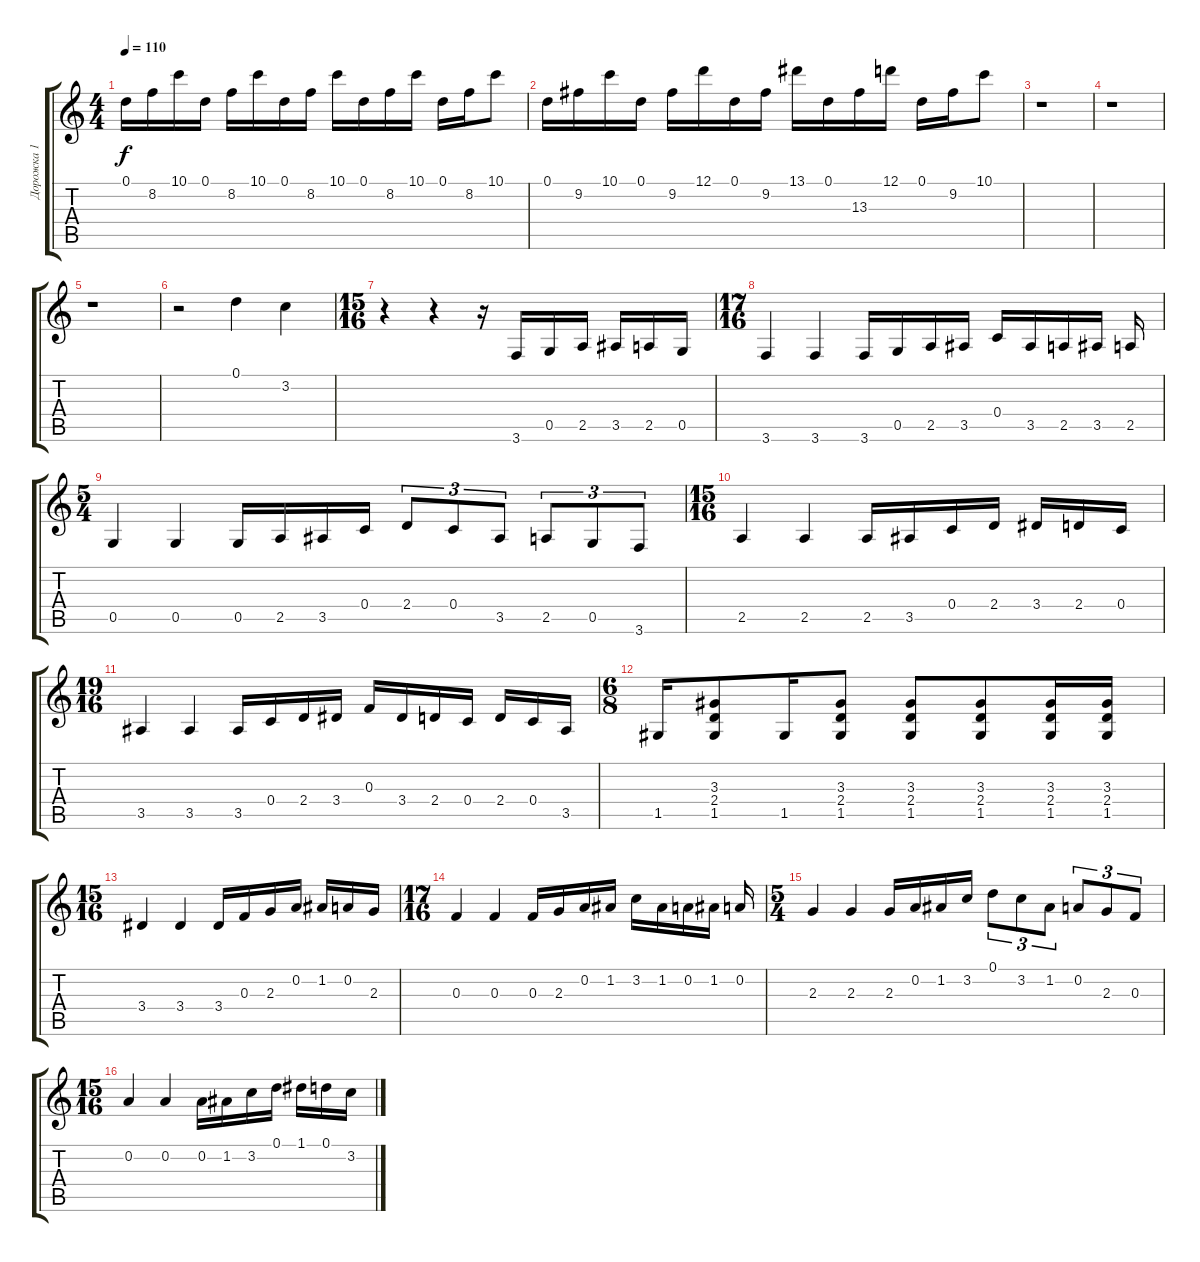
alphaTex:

\track ("Дорожка 1" "Дорожка 1") {instrument distortionguitar}
\staff {score tabs}
\tuning (D4 A3 F3 C3 G2 D2) {hide}
\ts (4 4)
\tempo 110
\clef g2
\ks c
0.1.16{dy f} 8.2.16 10.1.16 0.1.16 8.2.16 10.1.16 0.1.16 8.2.16 10.1.16 0.1.16 8.2.16 10.1.16 0.1.16 8.2.16 10.1.8 |
0.1.16 9.2.16 10.1.16 0.1.16 9.2.16 12.1.16 0.1.16 9.2.16 13.1.16 0.1.16 13.3.16 12.1.16 0.1.16 9.2.16 10.1.8 |
r.1 |
r.1 |
r.1 |
r.2 0.1.4 3.2.4 |
\ts (15 16)
r.4 r.4 r.16 3.6.16 0.5.16 2.5.16 3.5.16 2.5.16 0.5.16 |
\ts (17 16)
3.6.4 3.6.4 3.6.16 0.5.16 2.5.16 3.5.16 0.4.16 3.5.16 2.5.16 3.5.16 2.5.16 |
\ts (5 4)
0.5.4 0.5.4 0.5.16 2.5.16 3.5.16 0.4.16 2.4.8{tu (3 2)} 0.4.8{tu (3 2)} 3.5.8{tu (3 2)} 2.5.8{tu (3 2)} 0.5.8{tu (3 2)} 3.6.8{tu (3 2)} |
\ts (15 16)
2.5.4 2.5.4 2.5.16 3.5.16 0.4.16 2.4.16 3.4.16 2.4.16 0.4.16 |
\ts (19 16)
3.5.4 3.5.4 3.5.16 0.4.16 2.4.16 3.4.16 0.3.16 3.4.16 2.4.16 0.4.16 2.4.16 0.4.16 3.5.16 |
\ts (6 8)
1.5.16 (3.3 2.4 1.5).8 1.5.16 (3.3 2.4 1.5).8 (3.3 2.4 1.5).8 (3.3 2.4 1.5).8 (3.3 2.4 1.5).16 (3.3 2.4 1.5).16 |
\ts (15 16)
3.4.4 3.4.4 3.4.16 0.3.16 2.3.16 0.2.16 1.2.16 0.2.16 2.3.16 |
\ts (17 16)
0.3.4 0.3.4 0.3.16 2.3.16 0.2.16 1.2.16 3.2.16 1.2.16 0.2.16 1.2.16 0.2.16 |
\ts (5 4)
2.3.4 2.3.4 2.3.16 0.2.16 1.2.16 3.2.16 0.1.8{tu (3 2)} 3.2.8{tu (3 2)} 1.2.8{tu (3 2)} 0.2.8{tu (3 2)} 2.3.8{tu (3 2)} 0.3.8{tu (3 2)} |
\ts (15 16)
0.2.4 0.2.4 0.2.16 1.2.16 3.2.16 0.1.16 1.1.16 0.1.16 3.2.16
